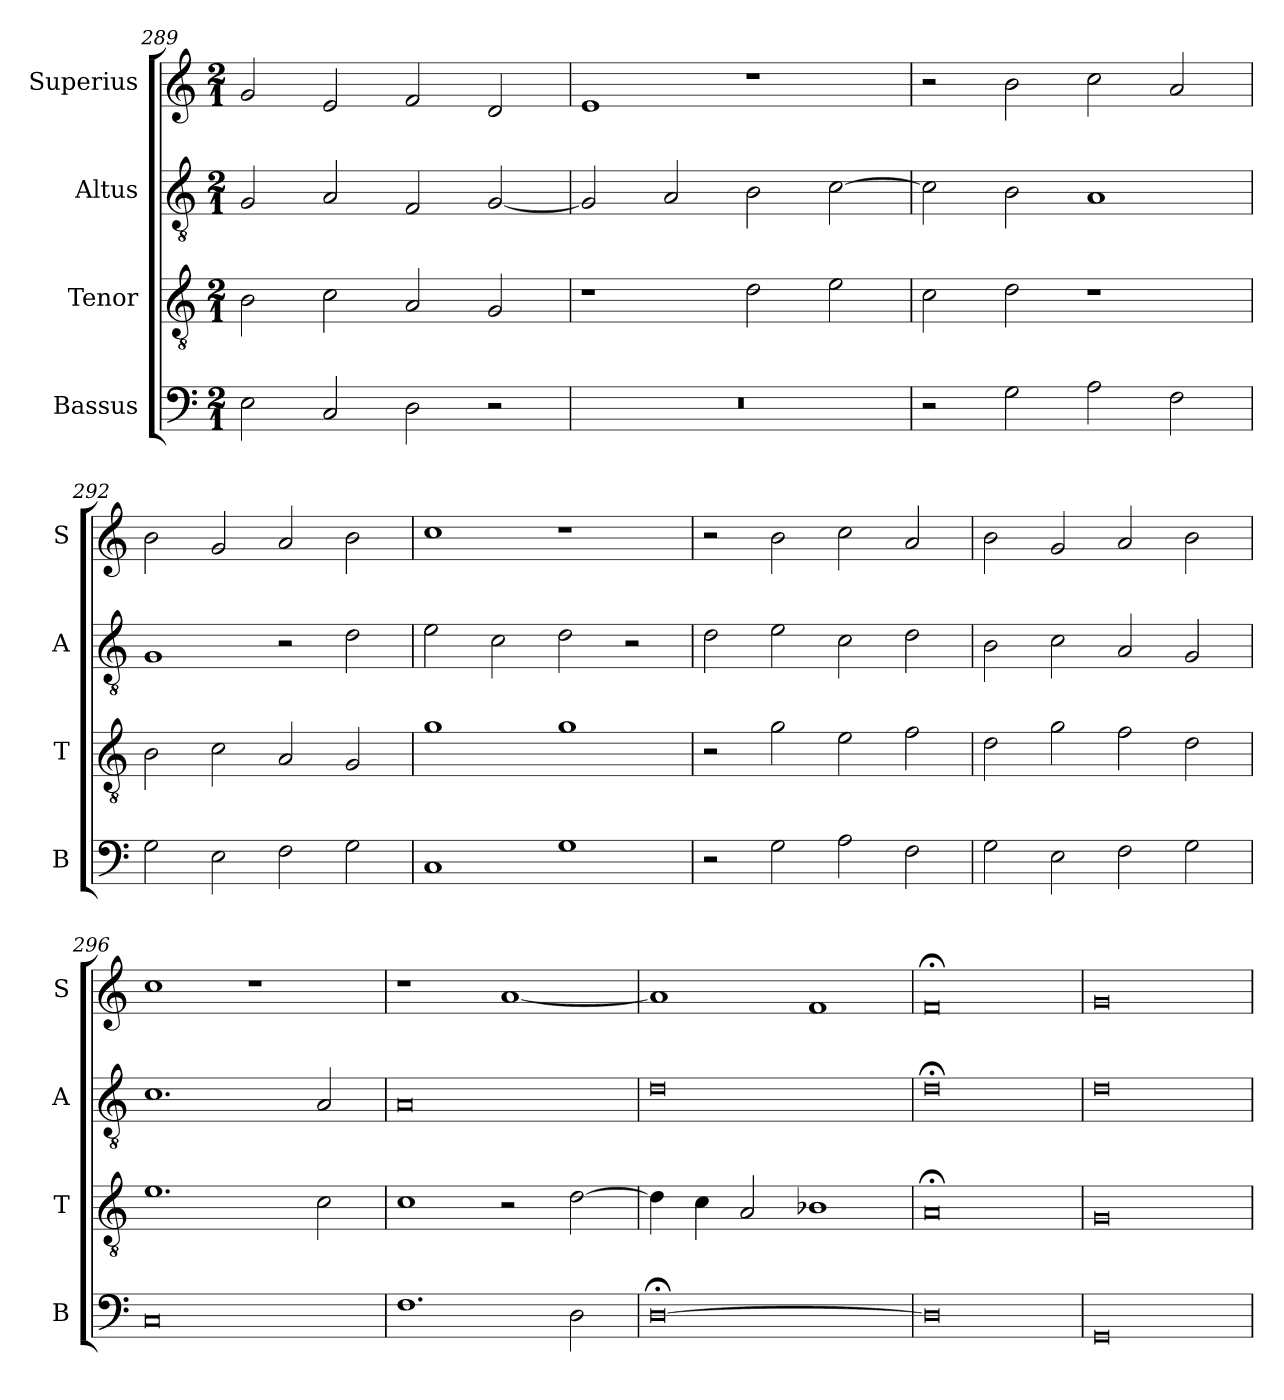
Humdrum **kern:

**kern	**kern	**kern	**kern
*part4	*part3	*part2	*part1
*staff4	*staff3	*staff2	*staff1
*I"Bassus	*I"Tenor	*I"Altus	*I"Superius
*I'B	*I'T	*I'A	*I'S
*clefF4	*clefGv2	*clefGv2	*clefG2
*k[]	*k[]	*k[]	*k[]
*M2/1	*M2/1	*M2/1	*M2/1
=289	=289	=289	=289
2E\	2B\	2G/	2g/
2C/	2c\	2A/	2e/
2D\	2A/	2F/	2f/
2r	2G/	[2G/	2d/
=290	=290	=290	=290
0r	1r	2G/]	1e
.	.	2A/	.
.	2d\	2B\	1r
.	2e\	[2c\	.
=291	=291	=291	=291
2r	2c\	2c\]	2r
2G\	2d\	2B\	2b\
2A\	1r	1A	2cc\
2F\	.	.	2a/
=292	=292	=292	=292
2G\	2B\	1G	2b\
2E\	2c\	.	2g/
2F\	2A/	2r	2a/
2G\	2G/	2d\	2b\
=293	=293	=293	=293
1C	1g	2e\	1cc
.	.	2c\	.
1G	1g	2d\	1r
.	.	2r	.
=294	=294	=294	=294
2r	2r	2d\	2r
2G\	2g\	2e\	2b\
2A\	2e\	2c\	2cc\
2F\	2f\	2d\	2a/
=295	=295	=295	=295
2G\	2d\	2B\	2b\
2E\	2g\	2c\	2g/
2F\	2f\	2A/	2a/
2G\	2d\	2G/	2b\
=296	=296	=296	=296
0C	1.e	1.c	1cc
.	.	.	1r
.	2c\	2A/	.
=297	=297	=297	=297
1.F	1c	0A	1r
.	2r	.	[1a
2D\	[2d\	.	.
=298	=298	=298	=298
[0D;<	4d\]	0d	1a]
.	4c\	.	.
.	2A/	.	.
.	1B-X	.	1f
=299	=299	=299	=299
0D]	0A;<	0d;<	0f;<
=300	=300	=300	=300
0GG	0G	0d	0g
=	=	=	=
*-	*-	*-	*-
